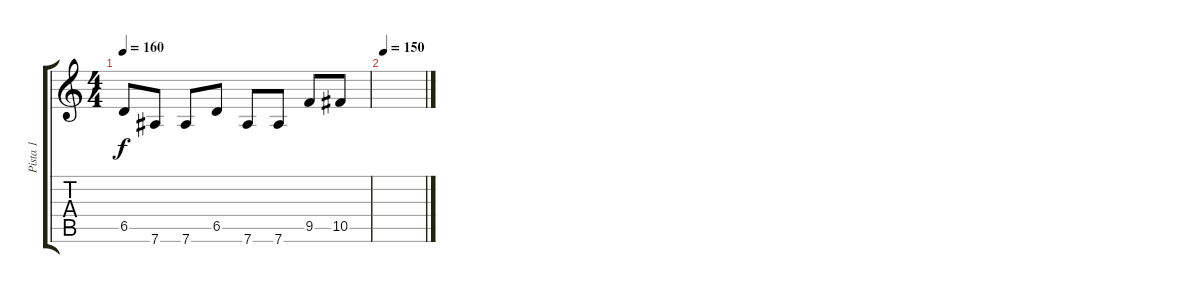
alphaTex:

\track ("Pista 1" "Pista 1") {instrument distortionguitar}
\staff {score tabs}
\tuning (Eb4 Bb3 Gb3 Db3 Ab2 Eb2) {hide}
\ts (4 4)
\tempo 160
\clef g2
\ks c
6.5.8{dy f} 7.6.8 7.6.8 6.5.8 7.6.8 7.6.8 9.5.8 10.5.8 |
\tempo 150
